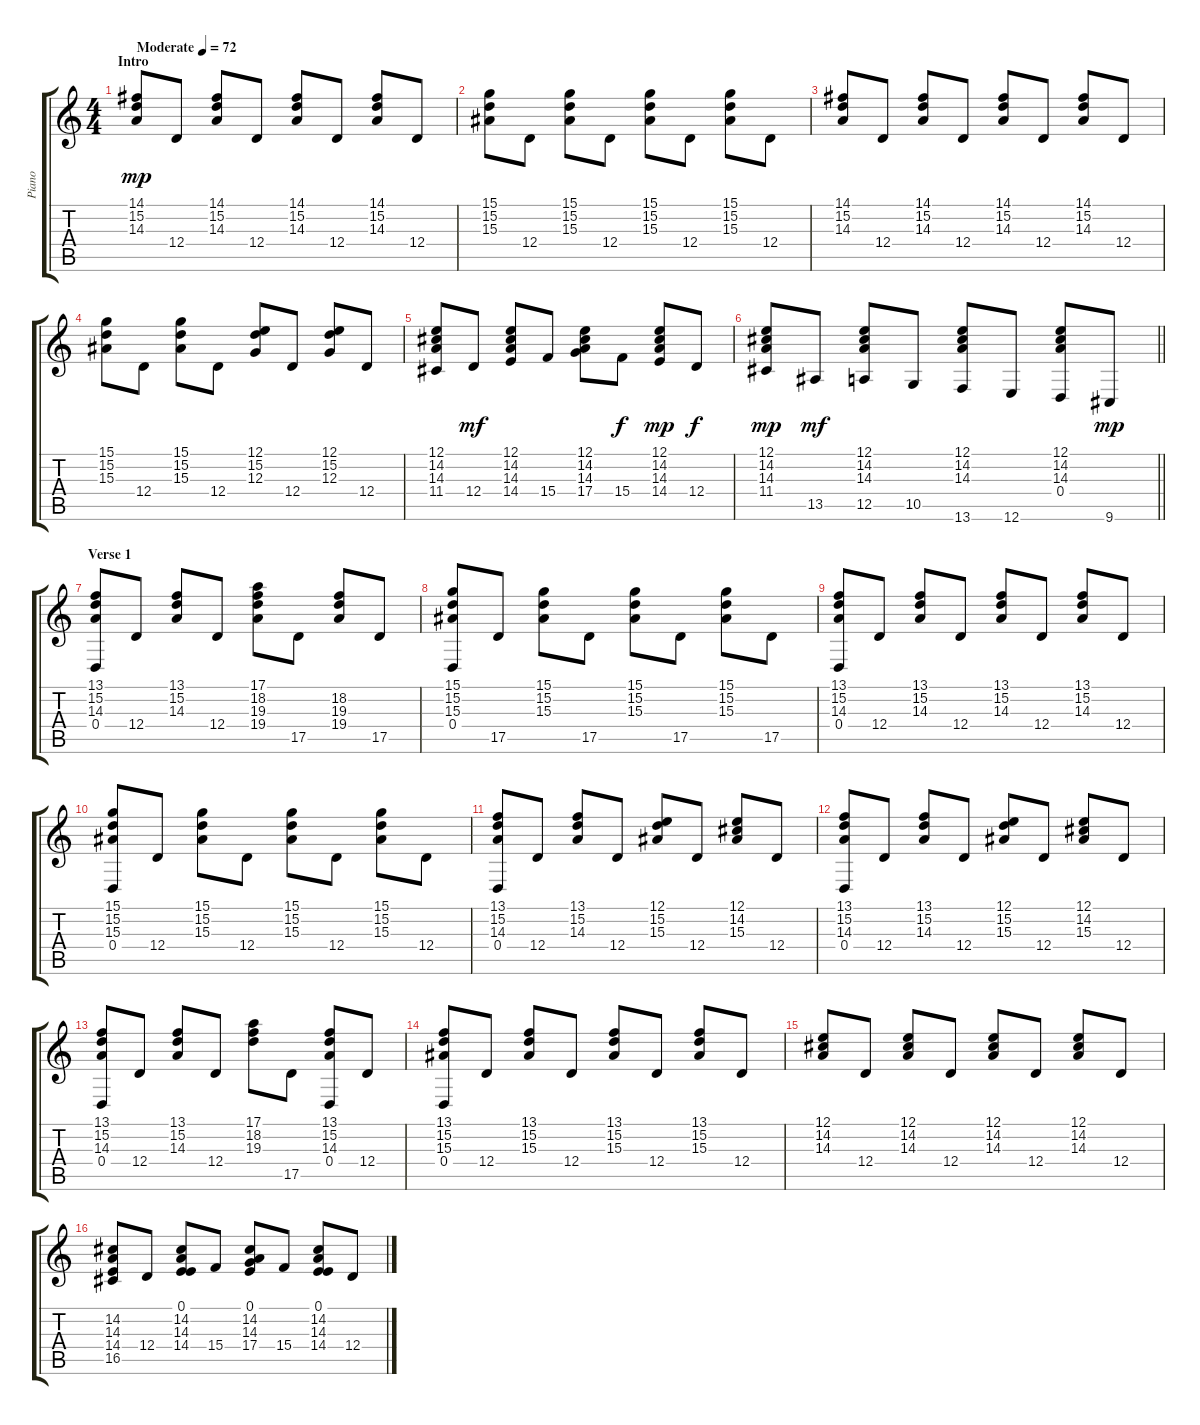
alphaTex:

\track ("Piano" "Piano") {instrument acousticgrandpiano}
\staff {score tabs}
\tuning (E4 B3 G3 D3 A2 E2) {hide}
\ts (4 4)
\section ("" "Intro")
\tempo (72 "Moderate")
\clef g2
\ks c
(14.1 15.2 14.3).8{dy mp instrument acousticgrandpiano} 12.4.8 (14.1 15.2 14.3).8 12.4.8 (14.1 15.2 14.3).8 12.4.8 (14.1 15.2 14.3).8 12.4.8 |
(15.1 15.2 15.3).8 12.4.8 (15.1 15.2 15.3).8 12.4.8 (15.1 15.2 15.3).8 12.4.8 (15.1 15.2 15.3).8 12.4.8 |
(14.1 15.2 14.3).8 12.4.8 (14.1 15.2 14.3).8 12.4.8 (14.1 15.2 14.3).8 12.4.8 (14.1 15.2 14.3).8 12.4.8 |
(15.1 15.2 15.3).8 12.4.8 (15.1 15.2 15.3).8 12.4.8 (12.1 15.2 12.3).8 12.4.8 (12.1 15.2 12.3).8 12.4.8 |
(12.1 14.2 14.3 11.4).8 12.4.8{dy mf} (12.1 14.2 14.3 14.4).8 15.4.8 (12.1 14.2 14.3 17.4).8 15.4.8{dy f} (12.1 14.2 14.3 14.4).8{dy mp} 12.4.8{dy f} |
\barLineRight lightlight
(12.1 14.2 14.3 11.4).8{dy mp} 13.5.8{dy mf} (12.1 14.2 14.3 12.5).8 10.5.8 (12.1 14.2 14.3 13.6).8 12.6.8 (12.1 14.2 14.3 0.4).8 9.6.8{dy mp} |
\section ("" "Verse 1")
(13.1 15.2 14.3 0.4).8 12.4.8 (13.1 15.2 14.3).8 12.4.8 (17.1 18.2 19.3 19.4).8 17.5.8 (18.2 19.3 19.4).8 17.5.8 |
(15.1 15.2 15.3 0.4).8 17.5.8 (15.1 15.2 15.3).8 17.5.8 (15.1 15.2 15.3).8 17.5.8 (15.1 15.2 15.3).8 17.5.8 |
(13.1 15.2 14.3 0.4).8 12.4.8 (13.1 15.2 14.3).8 12.4.8 (13.1 15.2 14.3).8 12.4.8 (13.1 15.2 14.3).8 12.4.8 |
(15.1 15.2 15.3 0.4).8 12.4.8 (15.1 15.2 15.3).8 12.4.8 (15.1 15.2 15.3).8 12.4.8 (15.1 15.2 15.3).8 12.4.8 |
(13.1 15.2 14.3 0.4).8 12.4.8 (13.1 15.2 14.3).8 12.4.8 (12.1 15.2 15.3).8 12.4.8 (12.1 14.2 15.3).8 12.4.8 |
(13.1 15.2 14.3 0.4).8 12.4.8 (13.1 15.2 14.3).8 12.4.8 (12.1 15.2 15.3).8 12.4.8 (12.1 14.2 15.3).8 12.4.8 |
(13.1 15.2 14.3 0.4).8 12.4.8 (13.1 15.2 14.3).8 12.4.8 (17.1 18.2 19.3).8 17.5.8 (13.1 15.2 14.3 0.4).8 12.4.8 |
(13.1 15.2 15.3 0.4).8 12.4.8 (13.1 15.2 15.3).8 12.4.8 (13.1 15.2 15.3).8 12.4.8 (13.1 15.2 15.3).8 12.4.8 |
(12.1 14.2 14.3).8 12.4.8 (12.1 14.2 14.3).8 12.4.8 (12.1 14.2 14.3).8 12.4.8 (12.1 14.2 14.3).8 12.4.8 |
(14.2 14.3 14.4 16.5).8 12.4.8 (0.1 14.2 14.3 14.4).8 15.4.8 (0.1 14.2 14.3 17.4).8 15.4.8 (0.1 14.2 14.3 14.4).8 12.4.8
